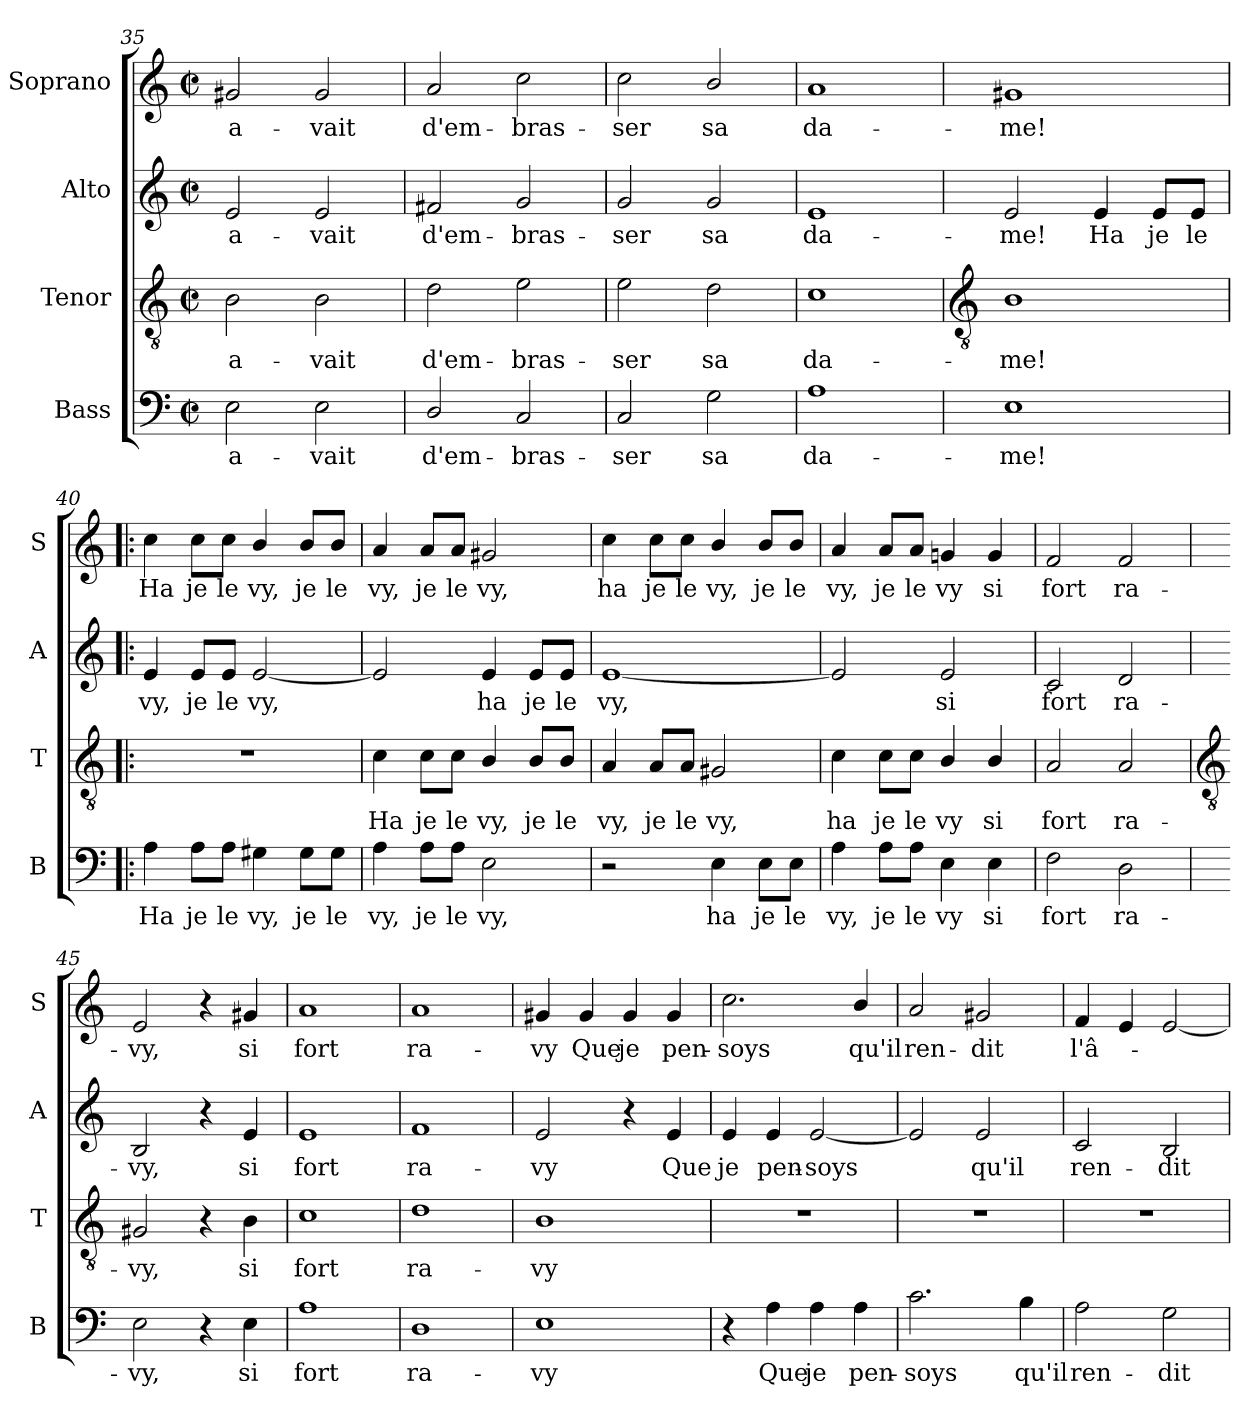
**kern	**text	**kern	**text	**kern	**text	**kern	**text
*part4	*part4	*part3	*part3	*part2	*part2	*part1	*part1
*staff4	*staff4	*staff3	*staff3	*staff2	*staff2	*staff1	*staff1
*I"Bass	*	*I"Tenor	*	*I"Alto	*	*I"Soprano	*
*I'B	*	*I'T	*	*I'A	*	*I'S	*
*clefF4	*	*clefGv2	*	*clefG2	*	*clefG2	*
*k[]	*	*k[]	*	*k[]	*	*k[]	*
*C:	*	*C:	*	*C:	*	*C:	*
*M2/2	*	*M2/2	*	*M2/2	*	*M2/2	*
*met(c|)	*	*met(c|)	*	*met(c|)	*	*met(c|)	*
=35	=35	=35	=35	=35	=35	=35	=35
!	!LO:LY:b	!	!LO:LY:b	!	!LO:LY:b	!	!LO:LY:b
2E	a-	2B	a-	2e	a-	2g#X	a-
!	!LO:LY:b	!	!LO:LY:b	!	!LO:LY:b	!	!LO:LY:b
2E	-vait	2B	-vait	2e	-vait	2g#	-vait
=36	=36	=36	=36	=36	=36	=36	=36
!	!LO:LY:b	!	!LO:LY:b	!	!LO:LY:b	!	!LO:LY:b
2D/	d'em-	2d	d'em-	2f#X	d'em-	2a	d'em-
!	!LO:LY:b	!	!LO:LY:b	!	!LO:LY:b	!	!LO:LY:b
2C	-bras-	2e	-bras-	2g	-bras-	2cc	-bras-
=37	=37	=37	=37	=37	=37	=37	=37
!	!LO:LY:b	!	!LO:LY:b	!	!LO:LY:b	!	!LO:LY:b
2C	-ser	2e	-ser	2g	-ser	2cc	-ser
!	!LO:LY:b	!	!LO:LY:b	!	!LO:LY:b	!	!LO:LY:b
2G	sa	2d	sa	2g	sa	2b/	sa
=38	=38	=38	=38	=38	=38	=38	=38
!	!LO:LY:b	!	!LO:LY:b	!	!LO:LY:b	!	!LO:LY:b
1A	da-	1c	da-	1e	da-	1a	da-
!!LO:LB:g=z
=39	=39	=39	=39	=39	=39	=39	=39
*	*	*clefGv2	*	*	*	*	*
!	!LO:LY:b	!	!LO:LY:b	!	!LO:LY:b	!	!LO:LY:b
1E	-me!	1B	-me!	2e	-me!	1g#X	-me!
!	!	!	!	!	!LO:LY:b	!	!
.	.	.	.	4e	Ha	.	.
!	!	!	!	!	!LO:LY:b	!	!
.	.	.	.	8e/L	je	.	.
!	!	!	!	!	!LO:LY:b	!	!
.	.	.	.	8e/J	le	.	.
=40!|:	=40!|:	=40!|:	=40!|:	=40!|:	=40!|:	=40!|:	=40!|:
!	!LO:LY:b	!	!	!	!LO:LY:b	!	!LO:LY:b
4A	Ha	1r	.	4e	vy,	4cc	Ha
!	!LO:LY:b	!	!	!	!LO:LY:b	!	!LO:LY:b
8A\L	je	.	.	8e/L	je	8cc\L	je
!	!LO:LY:b	!	!	!	!LO:LY:b	!	!LO:LY:b
8A\J	le	.	.	8e/J	le	8cc\J	le
!	!LO:LY:b	!	!	!	!LO:LY:b	!	!LO:LY:b
4G#X	vy,	.	.	[2e	vy,	4b/	vy,
!	!LO:LY:b	!	!	!	!	!	!LO:LY:b
8G#\L	je	.	.	.	.	8b/L	je
!	!LO:LY:b	!	!	!	!	!	!LO:LY:b
8G#\J	le	.	.	.	.	8b/J	le
=41	=41	=41	=41	=41	=41	=41	=41
!	!LO:LY:b	!	!LO:LY:b	!	!	!	!LO:LY:b
4A	vy,	4c	Ha	2e]	.	4a	vy,
!	!LO:LY:b	!	!LO:LY:b	!	!	!	!LO:LY:b
8A\L	je	8c\L	je	.	.	8a/L	je
!	!LO:LY:b	!	!LO:LY:b	!	!	!	!LO:LY:b
8A\J	le	8c\J	le	.	.	8a/J	le
!	!LO:LY:b	!	!LO:LY:b	!	!LO:LY:b	!	!LO:LY:b
2E	vy,	4B/	vy,	4e	ha	2g#X	vy,
!	!	!	!LO:LY:b	!	!LO:LY:b	!	!
.	.	8B/L	je	8e/L	je	.	.
!	!	!	!LO:LY:b	!	!LO:LY:b	!	!
.	.	8B/J	le	8e/J	le	.	.
=42	=42	=42	=42	=42	=42	=42	=42
!	!	!	!LO:LY:b	!	!LO:LY:b	!	!LO:LY:b
2r	.	4A	vy,	[1e	vy,	4cc	ha
!	!	!	!LO:LY:b	!	!	!	!LO:LY:b
.	.	8A/L	je	.	.	8cc\L	je
!	!	!	!LO:LY:b	!	!	!	!LO:LY:b
.	.	8A/J	le	.	.	8cc\J	le
!	!LO:LY:b	!	!LO:LY:b	!	!	!	!LO:LY:b
4E	ha	2G#X	vy,	.	.	4b/	vy,
!	!LO:LY:b	!	!	!	!	!	!LO:LY:b
8E\L	je	.	.	.	.	8b/L	je
!	!LO:LY:b	!	!	!	!	!	!LO:LY:b
8E\J	le	.	.	.	.	8b/J	le
=43	=43	=43	=43	=43	=43	=43	=43
!	!LO:LY:b	!	!LO:LY:b	!	!	!	!LO:LY:b
4A	vy,	4c	ha	2e]	.	4a	vy,
!	!LO:LY:b	!	!LO:LY:b	!	!	!	!LO:LY:b
8A\L	je	8c\L	je	.	.	8a/L	je
!	!LO:LY:b	!	!LO:LY:b	!	!	!	!LO:LY:b
8A\J	le	8c\J	le	.	.	8a/J	le
!	!LO:LY:b	!	!LO:LY:b	!	!LO:LY:b	!	!LO:LY:b
4E	vy	4B/	vy	2e	si	4gn	vy
!	!LO:LY:b	!	!LO:LY:b	!	!	!	!LO:LY:b
4E	si	4B/	si	.	.	4g	si
=44	=44	=44	=44	=44	=44	=44	=44
!	!LO:LY:b	!	!LO:LY:b	!	!LO:LY:b	!	!LO:LY:b
2F	fort	2A	fort	2c	fort	2f	fort
!	!LO:LY:b	!	!LO:LY:b	!	!LO:LY:b	!	!LO:LY:b
2D	ra-	2A	ra-	2d	ra-	2f	ra-
!!LO:LB:g=z
=45	=45	=45	=45	=45	=45	=45	=45
*	*	*clefGv2	*	*	*	*	*
!	!LO:LY:b	!	!LO:LY:b	!	!LO:LY:b	!	!LO:LY:b
2E	-vy,	2G#X	-vy,	2B	-vy,	2e	-vy,
4r	.	4r	.	4r	.	4r	.
!	!LO:LY:b	!	!LO:LY:b	!	!LO:LY:b	!	!LO:LY:b
4E	si	4B	si	4e	si	4g#X	si
=46	=46	=46	=46	=46	=46	=46	=46
!	!LO:LY:b	!	!LO:LY:b	!	!LO:LY:b	!	!LO:LY:b
1A	fort	1c	fort	1e	fort	1a	fort
=47	=47	=47	=47	=47	=47	=47	=47
!	!LO:LY:b	!	!LO:LY:b	!	!LO:LY:b	!	!LO:LY:b
1D	ra-	1d	ra-	1f	ra-	1a	ra-
=48	=48	=48	=48	=48	=48	=48	=48
!	!LO:LY:b	!	!LO:LY:b	!	!LO:LY:b	!	!LO:LY:b
1E	-vy	1B	-vy	2e	-vy	4g#X	-vy
!	!	!	!	!	!	!	!LO:LY:b
.	.	.	.	.	.	4g#	Que
!	!	!	!	!	!	!	!LO:LY:b
.	.	.	.	4r	.	4g#	je
!	!	!	!	!	!LO:LY:b	!	!LO:LY:b
.	.	.	.	4e	Que	4g#	pen-
=49	=49	=49	=49	=49	=49	=49	=49
!	!	!	!	!	!LO:LY:b	!	!LO:LY:b
4r	.	1r	.	4e	je	2.cc	-soys
!	!LO:LY:b	!	!	!	!LO:LY:b	!	!
4A	Que	.	.	4e	pen-	.	.
!	!LO:LY:b	!	!	!	!LO:LY:b	!	!
4A	je	.	.	[2e	-soys	.	.
!	!LO:LY:b	!	!	!	!	!	!LO:LY:b
4A	pen-	.	.	.	.	4b/	qu'il
=50	=50	=50	=50	=50	=50	=50	=50
!	!LO:LY:b	!	!	!	!	!	!LO:LY:b
2.c	-soys	1r	.	2e]	.	2a	ren-
!	!	!	!	!	!LO:LY:b	!	!LO:LY:b
.	.	.	.	2e	qu'il	2g#X	-dit
!	!LO:LY:b	!	!	!	!	!	!
4B	qu'il	.	.	.	.	.	.
=51	=51	=51	=51	=51	=51	=51	=51
!	!LO:LY:b	!	!	!	!LO:LY:b	!	!LO:LY:b
2A	ren-	1r	.	2c	ren-	4f	l'â-
.	.	.	.	.	.	4e	.
!	!LO:LY:b	!	!	!	!LO:LY:b	!	!
2G	-dit	.	.	2B	-dit	[2e	.
=	=	=	=	=	=	=	=
*-	*-	*-	*-	*-	*-	*-	*-
